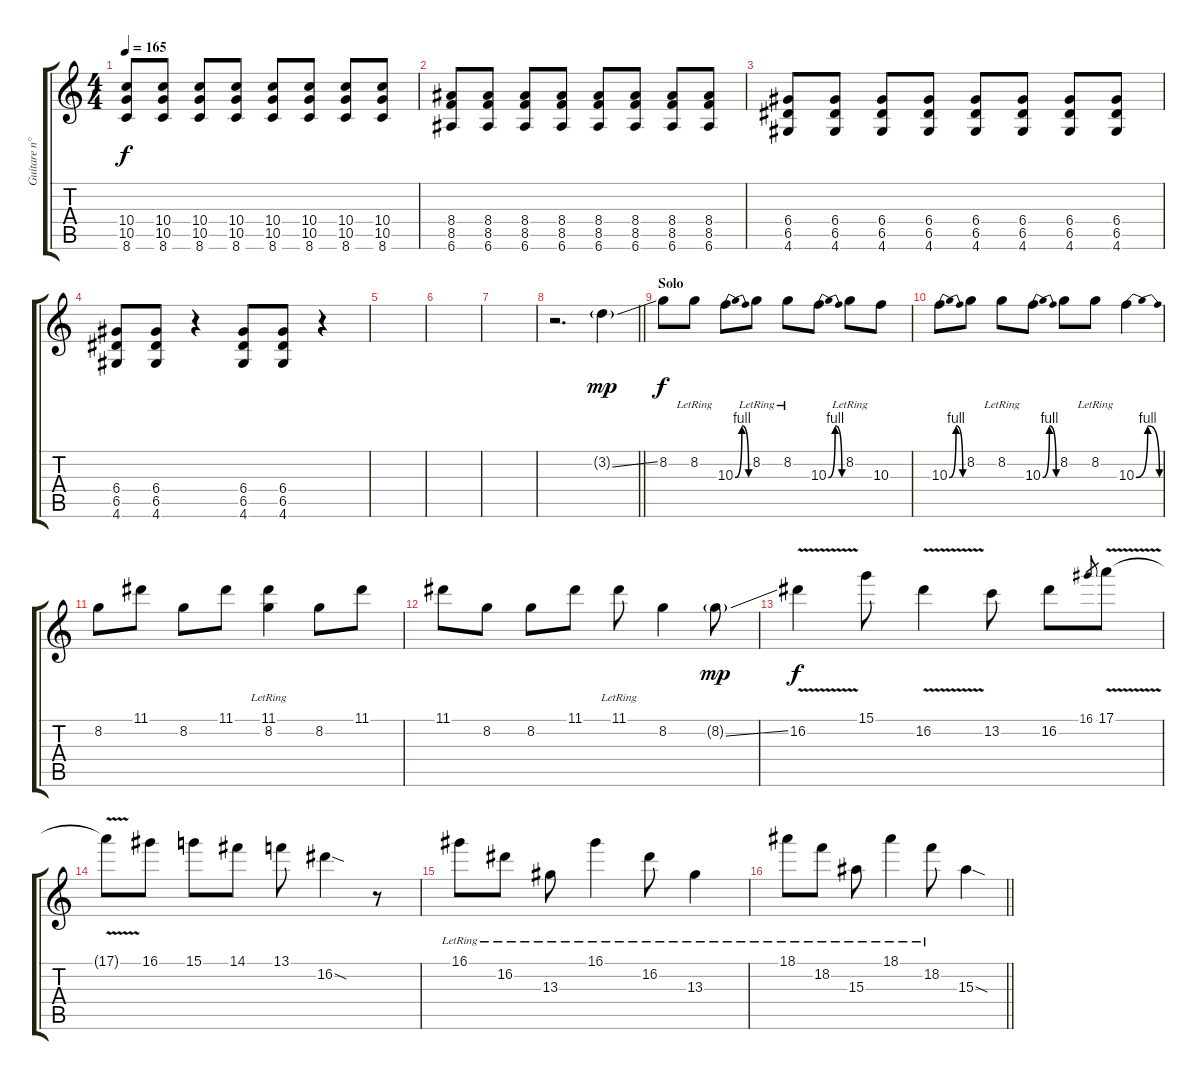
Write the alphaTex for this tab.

\track ("Guitare n°2" "Guitare n°") {instrument overdrivenguitar}
\staff {score tabs}
\tuning (E4 B3 G3 D3 A2 E2) {hide}
\ts (4 4)
\tempo 165
\clef g2
\ks c
(10.4 10.5 8.6).8{dy f} (10.4 10.5 8.6).8 (10.4 10.5 8.6).8 (10.4 10.5 8.6).8 (10.4 10.5 8.6).8 (10.4 10.5 8.6).8 (10.4 10.5 8.6).8 (10.4 10.5 8.6).8 |
(8.4 8.5 6.6).8 (8.4 8.5 6.6).8 (8.4 8.5 6.6).8 (8.4 8.5 6.6).8 (8.4 8.5 6.6).8 (8.4 8.5 6.6).8 (8.4 8.5 6.6).8 (8.4 8.5 6.6).8 |
(6.4 6.5 4.6).8 (6.4 6.5 4.6).8 (6.4 6.5 4.6).8 (6.4 6.5 4.6).8 (6.4 6.5 4.6).8 (6.4 6.5 4.6).8 (6.4 6.5 4.6).8 (6.4 6.5 4.6).8 |
(6.4 6.5 4.6).8 (6.4 6.5 4.6).8 r.4 (6.4 6.5 4.6).8 (6.4 6.5 4.6).8 r.4 |
|
|
|
\barLineRight lightlight
r.2{d} 3.2{ss g}.4{dy mp volume 14 instrument distortionguitar} |
\section ("" "Solo")
8.2.8{dy f} 8.2{lr}.8 10.3{be (bendrelease 0 0 30 4 30 4 60 0)}.8 8.2{lr}.8 8.2{lr}.8 10.3{be (bendrelease 0 0 30 4 30 4 60 0)}.8 8.2{lr}.8 10.3.8 |
10.3{be (bendrelease 0 0 30 4 30 4 60 0)}.8 8.2.8 8.2{lr}.8 10.3{be (bendrelease 0 0 30 4 30 4 60 0)}.8 8.2.8 8.2{lr}.8 10.3{be (bendrelease 0 0 30 4 30 4 60 0)}.4 |
8.2.8 11.1.8 8.2.8 11.1.8 (11.1{lr} 8.2).4 8.2.8 11.1.8 |
11.1.8 8.2.8 8.2.8 11.1.8 11.1{lr}.8 8.2.4 8.2{ss g}.8{dy mp} |
16.2{v}.4{dy f} 15.1.8 16.2{v}.4 13.2.8 16.2.8 16.1.8{gr} 17.1{v}.8 |
17.1{t}.8 16.1.8 15.1.8 14.1.8 13.1.8 16.2{sod}.4 r.8 |
16.1{lr}.8 16.2{lr}.8 13.3{lr}.8 16.1{lr}.4 16.2{lr}.8 13.3{lr}.4 |
\barLineRight lightlight
18.1{lr}.8 18.2{lr}.8 15.3{lr}.8 18.1{lr}.4 18.2{lr}.8 15.3{sod}.4
